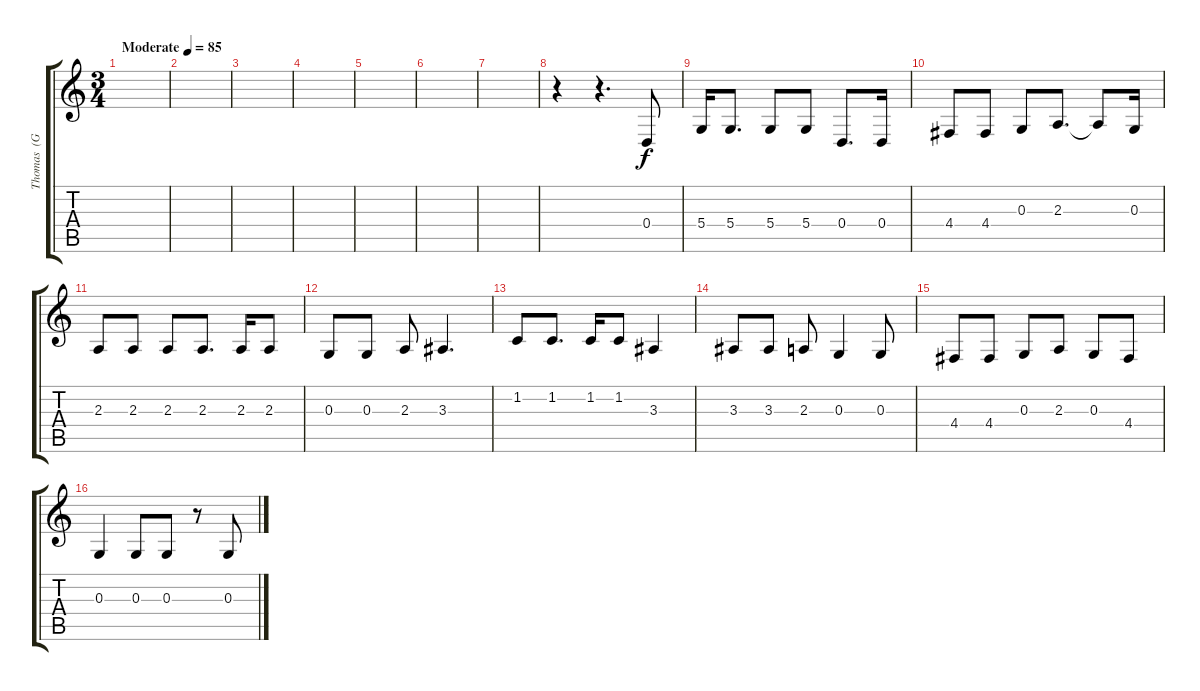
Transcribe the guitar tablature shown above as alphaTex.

\track ("Thomas  (Gesang)" "Thomas  (G") {instrument altosax}
\staff {score tabs}
\tuning (E4 B3 G3 D3 A2 E2) {hide}
\ts (3 4)
\tempo (85 "Moderate")
\clef g2
\ks c
|
|
|
|
|
|
|
r.4 r.4{d} 0.4.8 |
5.4.16 5.4.8{d} 5.4.8 5.4.8 0.4.8{d} 0.4.16 |
4.4.8 4.4.8 0.3.8 2.3.8{d} 2.3{t}.8 0.3.16 |
2.3.8 2.3.8 2.3.8 2.3.8{d} 2.3.16 2.3.8 |
0.3.8 0.3.8 2.3.8 3.3.4{d} |
1.2.8 1.2.8{d} 1.2.16 1.2.8 3.3.4 |
3.3.8 3.3.8 2.3.8 0.3.4 0.3.8 |
4.4.8 4.4.8 0.3.8 2.3.8 0.3.8 4.4.8 |
0.3.4 0.3.8 0.3.8 r.8 0.3.8
